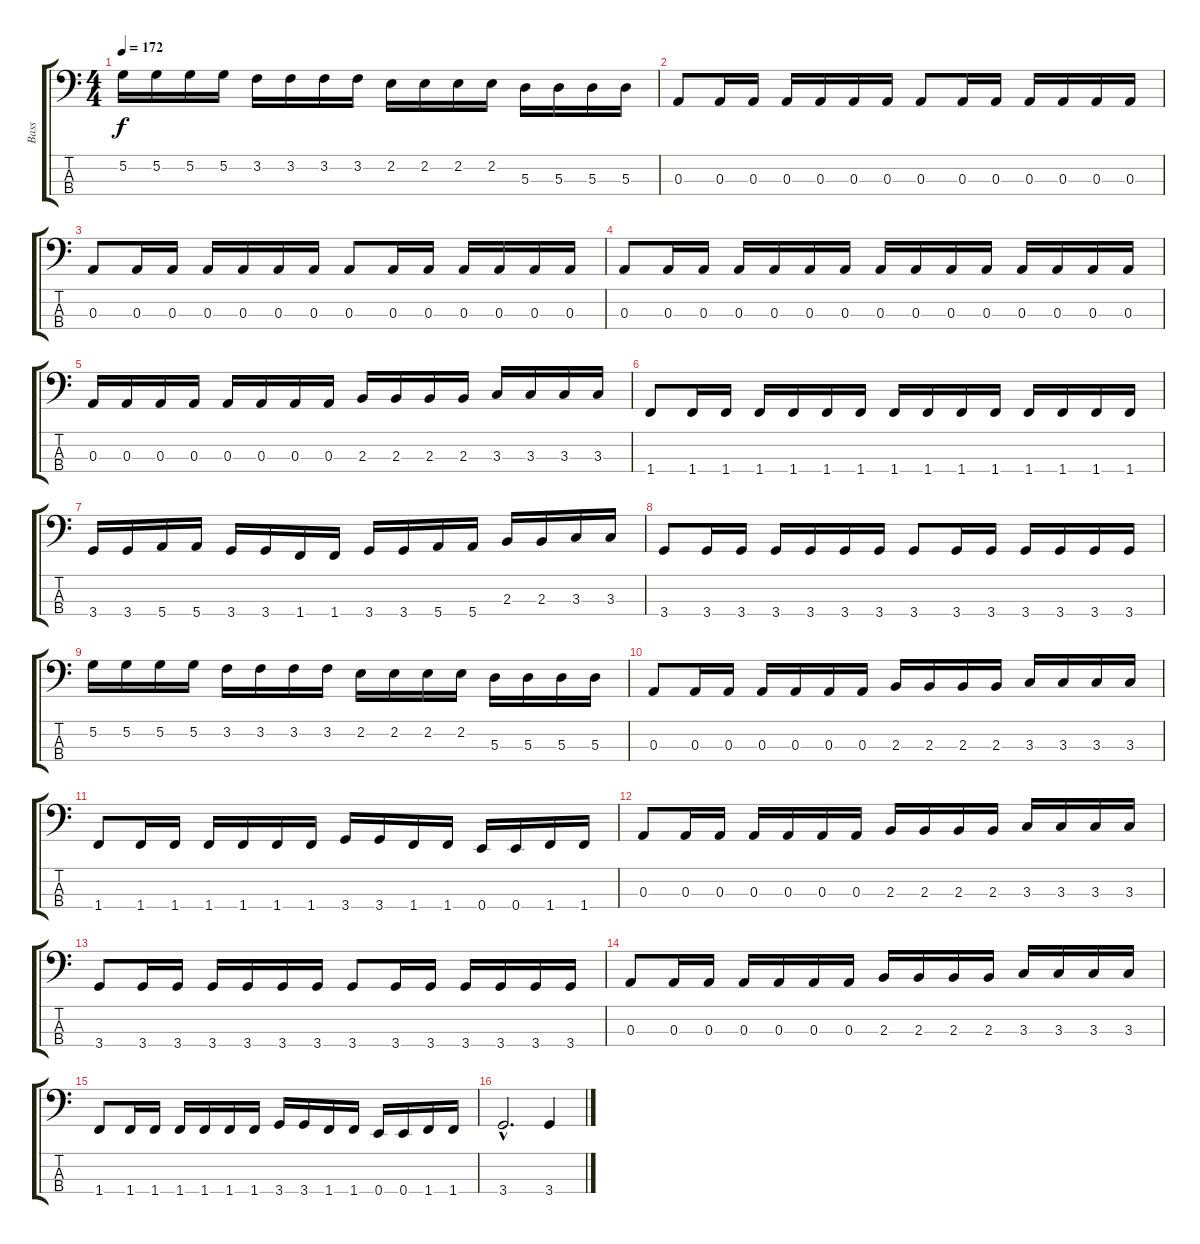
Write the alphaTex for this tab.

\track ("Bass" "Bass") {instrument electricbassfinger}
\staff {score tabs}
\tuning (G2 D2 A1 E1) {hide}
\ts (4 4)
\tempo 172
\clef f4
\ks c
5.2.16{dy f} 5.2.16 5.2.16 5.2.16 3.2.16 3.2.16 3.2.16 3.2.16 2.2.16 2.2.16 2.2.16 2.2.16 5.3.16 5.3.16 5.3.16 5.3.16 |
0.3.8 0.3.16 0.3.16 0.3.16 0.3.16 0.3.16 0.3.16 0.3.8 0.3.16 0.3.16 0.3.16 0.3.16 0.3.16 0.3.16 |
0.3.8 0.3.16 0.3.16 0.3.16 0.3.16 0.3.16 0.3.16 0.3.8 0.3.16 0.3.16 0.3.16 0.3.16 0.3.16 0.3.16 |
0.3.8 0.3.16 0.3.16 0.3.16 0.3.16 0.3.16 0.3.16 0.3.16 0.3.16 0.3.16 0.3.16 0.3.16 0.3.16 0.3.16 0.3.16 |
0.3.16 0.3.16 0.3.16 0.3.16 0.3.16 0.3.16 0.3.16 0.3.16 2.3.16 2.3.16 2.3.16 2.3.16 3.3.16 3.3.16 3.3.16 3.3.16 |
1.4.8 1.4.16 1.4.16 1.4.16 1.4.16 1.4.16 1.4.16 1.4.16 1.4.16 1.4.16 1.4.16 1.4.16 1.4.16 1.4.16 1.4.16 |
3.4.16 3.4.16 5.4.16 5.4.16 3.4.16 3.4.16 1.4.16 1.4.16 3.4.16 3.4.16 5.4.16 5.4.16 2.3.16 2.3.16 3.3.16 3.3.16 |
3.4.8 3.4.16 3.4.16 3.4.16 3.4.16 3.4.16 3.4.16 3.4.8 3.4.16 3.4.16 3.4.16 3.4.16 3.4.16 3.4.16 |
5.2.16 5.2.16 5.2.16 5.2.16 3.2.16 3.2.16 3.2.16 3.2.16 2.2.16 2.2.16 2.2.16 2.2.16 5.3.16 5.3.16 5.3.16 5.3.16 |
\section ("" "")
0.3.8 0.3.16 0.3.16 0.3.16 0.3.16 0.3.16 0.3.16 2.3.16 2.3.16 2.3.16 2.3.16 3.3.16 3.3.16 3.3.16 3.3.16 |
1.4.8 1.4.16 1.4.16 1.4.16 1.4.16 1.4.16 1.4.16 3.4.16 3.4.16 1.4.16 1.4.16 0.4.16 0.4.16 1.4.16 1.4.16 |
0.3.8 0.3.16 0.3.16 0.3.16 0.3.16 0.3.16 0.3.16 2.3.16 2.3.16 2.3.16 2.3.16 3.3.16 3.3.16 3.3.16 3.3.16 |
3.4.8 3.4.16 3.4.16 3.4.16 3.4.16 3.4.16 3.4.16 3.4.8 3.4.16 3.4.16 3.4.16 3.4.16 3.4.16 3.4.16 |
0.3.8 0.3.16 0.3.16 0.3.16 0.3.16 0.3.16 0.3.16 2.3.16 2.3.16 2.3.16 2.3.16 3.3.16 3.3.16 3.3.16 3.3.16 |
1.4.8 1.4.16 1.4.16 1.4.16 1.4.16 1.4.16 1.4.16 3.4.16 3.4.16 1.4.16 1.4.16 0.4.16 0.4.16 1.4.16 1.4.16 |
3.4{hac}.2{d} 3.4.4
